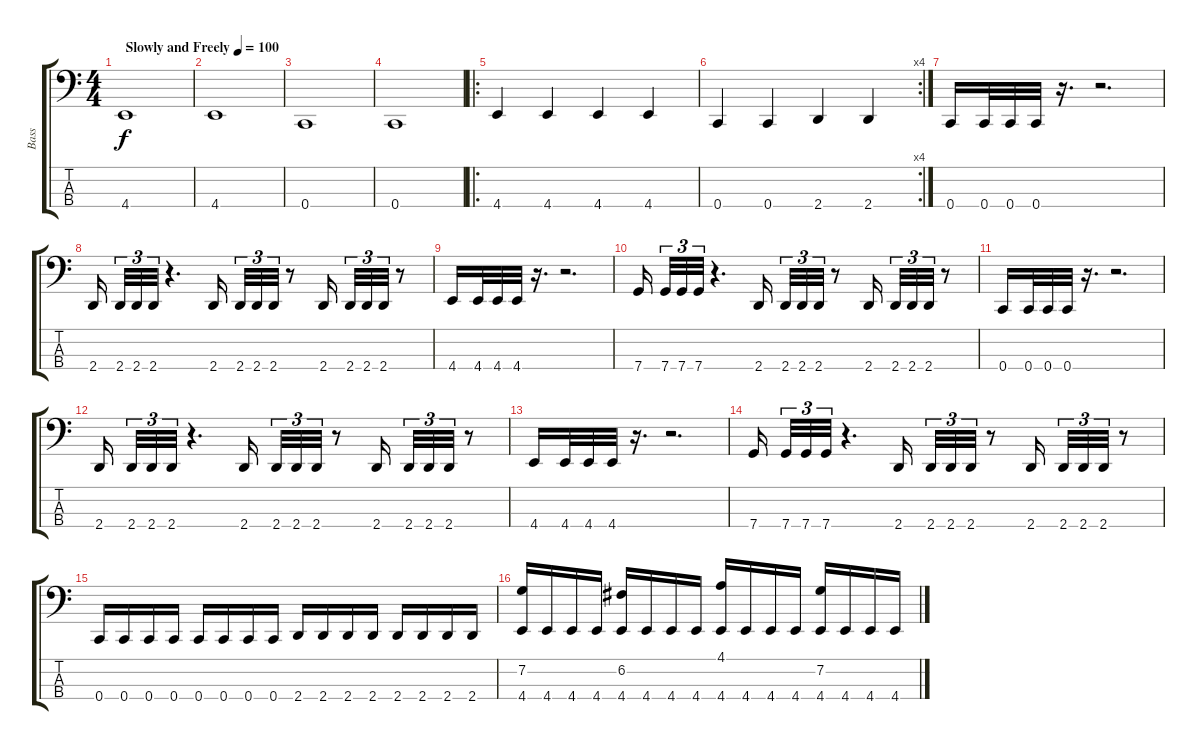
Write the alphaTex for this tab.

\track ("Bass" "Bass") {instrument electricbasspick}
\staff {score tabs}
\tuning (F2 C2 G1 C1) {hide}
\ts (4 4)
\tempo (100 "Slowly and Freely")
\clef f4
\ks c
4.4.1{dy f instrument electricbasspick} |
4.4.1 |
0.4.1 |
0.4.1 |
\ro
4.4.4 4.4.4 4.4.4 4.4.4 |
\rc 4
0.4.4 0.4.4 2.4.4 2.4.4 |
0.4.16 0.4.32 0.4.32 0.4.32 r.16{d} r.2{d} |
2.4.16{beam splitsecondary} 2.4.32{tu (3 2)} 2.4.32{tu (3 2)} 2.4.32{tu (3 2)} r.4{d} 2.4.16{beam splitsecondary} 2.4.32{tu (3 2)} 2.4.32{tu (3 2)} 2.4.32{tu (3 2)} r.8 2.4.16{beam splitsecondary} 2.4.32{tu (3 2)} 2.4.32{tu (3 2)} 2.4.32{tu (3 2)} r.8 |
4.4.16 4.4.32 4.4.32 4.4.32 r.16{d} r.2{d} |
7.4.16{beam splitsecondary} 7.4.32{tu (3 2)} 7.4.32{tu (3 2)} 7.4.32{tu (3 2)} r.4{d} 2.4.16{beam splitsecondary} 2.4.32{tu (3 2)} 2.4.32{tu (3 2)} 2.4.32{tu (3 2)} r.8 2.4.16{beam splitsecondary} 2.4.32{tu (3 2)} 2.4.32{tu (3 2)} 2.4.32{tu (3 2)} r.8 |
0.4.16 0.4.32 0.4.32 0.4.32 r.16{d} r.2{d} |
2.4.16{beam splitsecondary} 2.4.32{tu (3 2)} 2.4.32{tu (3 2)} 2.4.32{tu (3 2)} r.4{d} 2.4.16{beam splitsecondary} 2.4.32{tu (3 2)} 2.4.32{tu (3 2)} 2.4.32{tu (3 2)} r.8 2.4.16{beam splitsecondary} 2.4.32{tu (3 2)} 2.4.32{tu (3 2)} 2.4.32{tu (3 2)} r.8 |
4.4.16 4.4.32 4.4.32 4.4.32 r.16{d} r.2{d} |
7.4.16{beam splitsecondary} 7.4.32{tu (3 2)} 7.4.32{tu (3 2)} 7.4.32{tu (3 2)} r.4{d} 2.4.16{beam splitsecondary} 2.4.32{tu (3 2)} 2.4.32{tu (3 2)} 2.4.32{tu (3 2)} r.8 2.4.16{beam splitsecondary} 2.4.32{tu (3 2)} 2.4.32{tu (3 2)} 2.4.32{tu (3 2)} r.8 |
0.4.16 0.4.16 0.4.16 0.4.16 0.4.16 0.4.16 0.4.16 0.4.16 2.4.16 2.4.16 2.4.16 2.4.16 2.4.16 2.4.16 2.4.16 2.4.16 |
(7.2 4.4).16 4.4.16 4.4.16 4.4.16 (6.2 4.4).16 4.4.16 4.4.16 4.4.16 (4.1 4.4).16 4.4.16 4.4.16 4.4.16 (7.2 4.4).16 4.4.16 4.4.16 4.4.16
